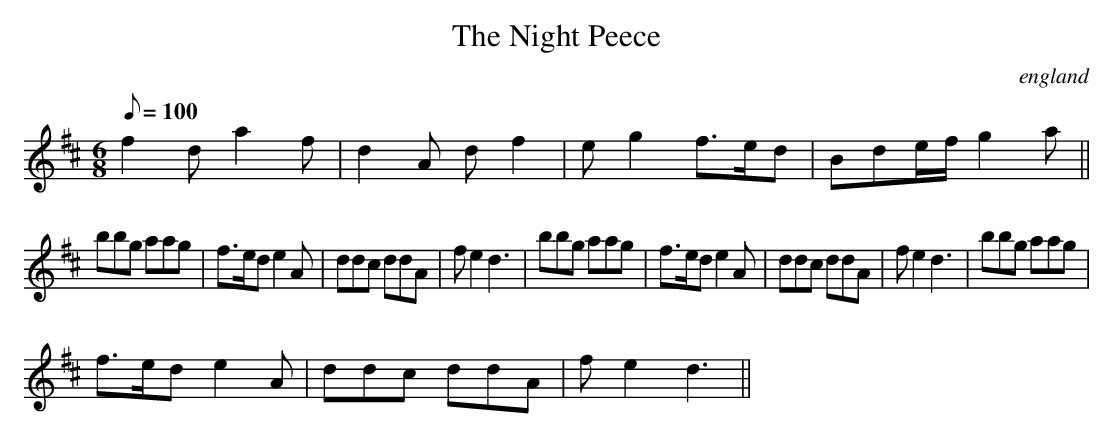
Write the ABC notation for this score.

X:1
T:The Night Peece
O:england
M:6/8
L:1/8
Q:100
K:D
f2d a2f|d2A df2|eg2 f>ed|Bde/2f/2 g2a||
bbg aag|f>ed e2A|ddc ddA|fe2 d3|bbg aag|f>ed e2A|ddc ddA|fe2 d3|bbg aag|
f>ed e2A|ddc ddA|fe2 d3||
